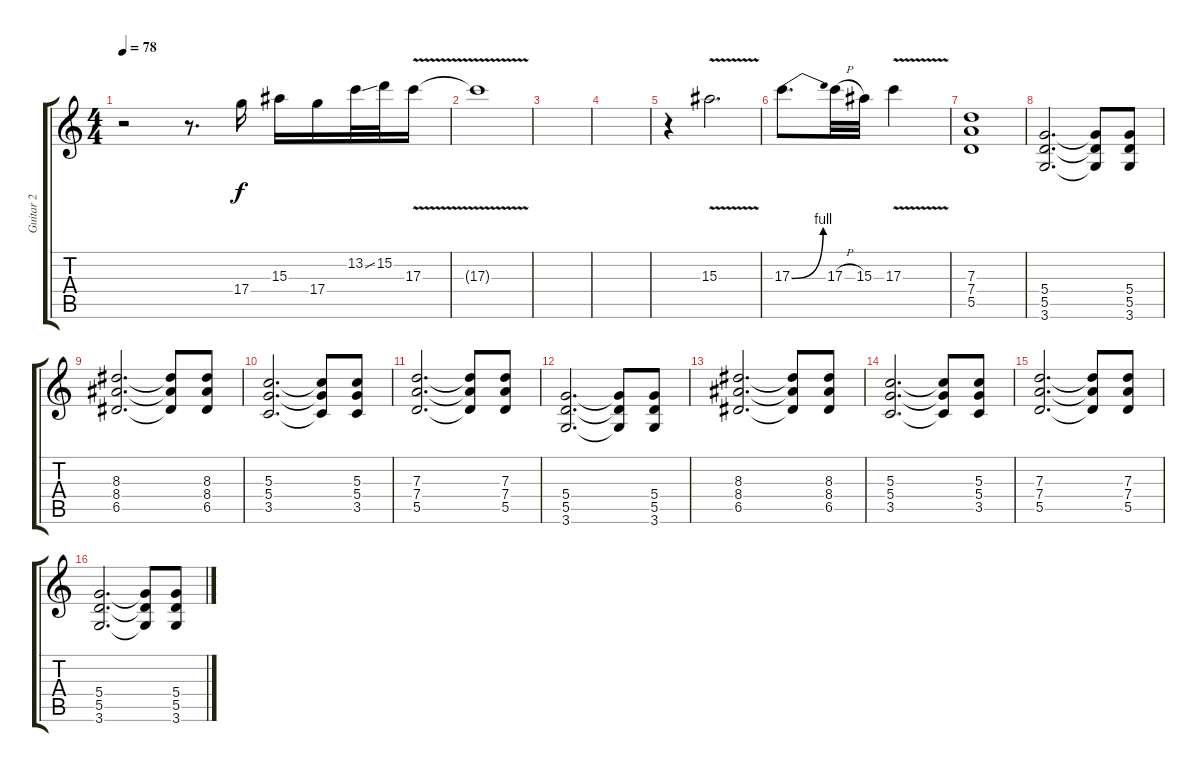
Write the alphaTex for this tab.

\track ("Guitar 2" "Guitar 2") {instrument overdrivenguitar}
\staff {score tabs}
\tuning (E4 B3 G3 D3 A2 E2) {hide}
\ts (4 4)
\tempo 78
\clef g2
\ks c
r.2{dy f} r.8{d} 17.4.16 15.3.16 17.4.16 13.2{ss}.32 15.2.32 17.3{v}.16 |
17.3{t}.1 |
|
|
r.4 15.3{v}.2{d} |
17.3{be (bend 0 0 60 4)}.8{d} 17.3{h}.32 15.3.32 17.3{v}.4 |
(7.3 7.4 5.5).1{volume 10} |
(5.4 5.5 3.6).2{d} (5.4{t} 5.5{t} 3.6{t}).8 (5.4 5.5 3.6).8 |
(8.3 8.4 6.5).2{d} (8.3{t} 8.4{t} 6.5{t}).8 (8.3 8.4 6.5).8 |
(5.3 5.4 3.5).2{d} (5.3{t} 5.4{t} 3.5{t}).8 (5.3 5.4 3.5).8 |
(7.3 7.4 5.5).2{d} (7.3{t} 7.4{t} 5.5{t}).8 (7.3 7.4 5.5).8 |
(5.4 5.5 3.6).2{d} (5.4{t} 5.5{t} 3.6{t}).8 (5.4 5.5 3.6).8 |
(8.3 8.4 6.5).2{d} (8.3{t} 8.4{t} 6.5{t}).8 (8.3 8.4 6.5).8 |
(5.3 5.4 3.5).2{d} (5.3{t} 5.4{t} 3.5{t}).8 (5.3 5.4 3.5).8 |
(7.3 7.4 5.5).2{d} (7.3{t} 7.4{t} 5.5{t}).8 (7.3 7.4 5.5).8 |
(5.4 5.5 3.6).2{d} (5.4{t} 5.5{t} 3.6{t}).8 (5.4 5.5 3.6).8
